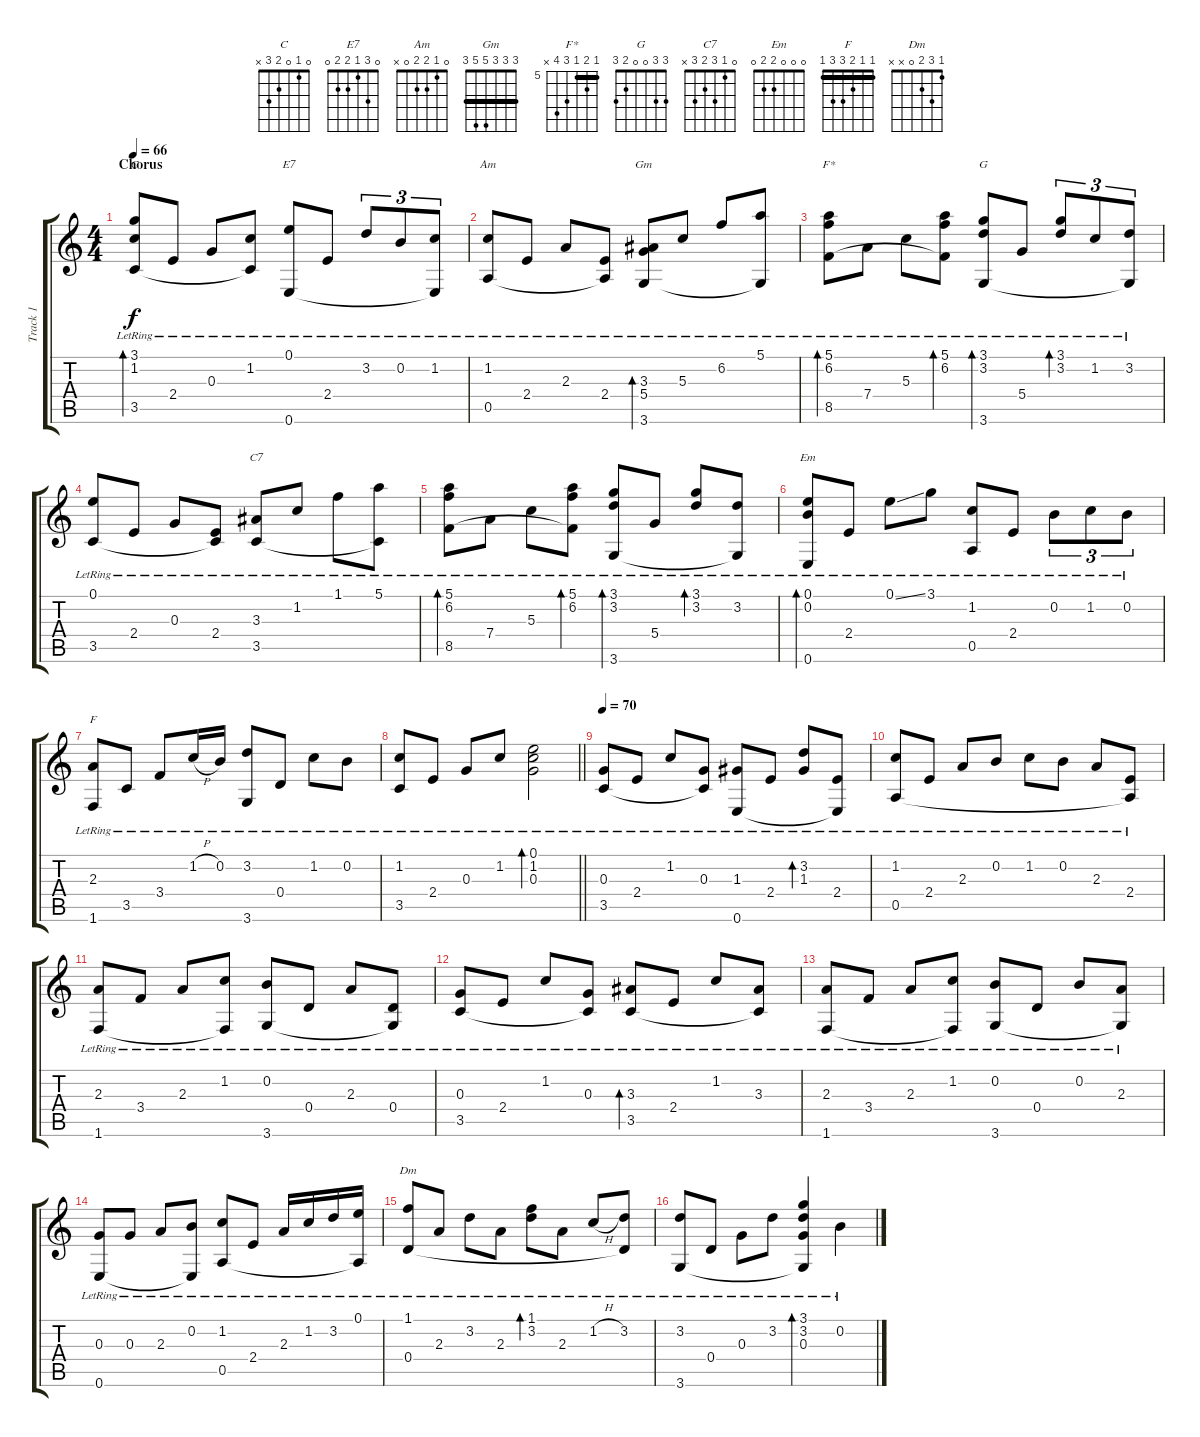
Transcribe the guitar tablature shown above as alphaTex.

\track ("Track 1" "Track 1") {instrument acousticguitarnylon}
\staff {score tabs}
\tuning (E4 B3 G3 D3 A2 E2) {hide}
\chord ("C" 0 1 0 2 3 x)
\chord ("E7" 0 3 1 2 2 0)
\chord ("Am" 0 1 2 2 0 x)
\chord ("Gm" 3 3 3 5 5 3) {barre 3}
\chord ("F*" 5 6 5 7 8 x) {firstfret 5 barre 5}
\chord ("G" 3 3 0 0 2 3)
\chord ("C7" 0 1 3 2 3 x)
\chord ("Em" 0 0 0 2 2 0)
\chord ("F" 1 1 2 3 3 1) {barre 1}
\chord ("Dm" 1 3 2 0 x x)
\ts (4 4)
\section ("" "Chorus")
\tempo 66
\clef g2
\ks c
(3.1{lr} 1.2{lr} 3.5{lr}).8{bd 120 ch "C" dy f} 2.4{lr}.8 0.3{lr}.8 (1.2{lr} 3.5{t}).8 (0.1{lr} 0.6{lr}).8{ch "E7"} 2.4{lr}.8 3.2{lr}.8{tu (3 2)} 0.2{lr}.8{tu (3 2)} (1.2{lr} 0.6{t}).8{tu (3 2)} |
(1.2{lr} 0.5{lr}).8{ch "Am"} 2.4{lr}.8 2.3{lr}.8 (2.4{lr} 0.5{t}).8 (3.3{lr} 5.4{lr} 3.6{lr}).8{bd 120 ch "Gm"} 5.3{lr}.8 6.2{lr}.8 (5.1{lr} 3.6{t}).8 |
(5.1{lr} 6.2{lr} 8.5{lr}).8{bd 120 ch "F*"} 7.4{lr}.8 5.3{lr}.8 (5.1{lr} 6.2{lr} 8.5{t}).8{bd 120} (3.1{lr} 3.2{lr} 3.6{lr}).8{bd 120 ch "G"} 5.4{lr}.8 (3.1{lr} 3.2{lr}).8{tu (3 2) bd 120} 1.2{lr}.8{tu (3 2)} (3.2{lr} 3.6{t}).8{tu (3 2)} |
(0.1{lr} 3.5{lr}).8 2.4{lr}.8 0.3{lr}.8 (2.4{lr} 3.5{t}).8 (3.3{lr} 3.5{lr}).8{ch "C7"} 1.2{lr}.8 1.1{lr}.8 (5.1{lr} 3.5{t}).8 |
(5.1{lr} 6.2{lr} 8.5{lr}).8{bd 120} 7.4{lr}.8 5.3{lr}.8 (5.1{lr} 6.2{lr} 8.5{t}).8{bd 120} (3.1{lr} 3.2{lr} 3.6{lr}).8{bd 120} 5.4{lr}.8 (3.1{lr} 3.2{lr}).8{bd 120} (3.2{lr} 3.6{t}).8 |
(0.1{lr} 0.2{lr} 0.6{lr}).8{bd 120 ch "Em"} 2.4{lr}.8 0.1{ss lr}.8 3.1{lr}.8 (1.2{lr} 0.5{lr}).8 2.4{lr}.8 0.2{lr}.8{tu (3 2)} 1.2{lr}.8{tu (3 2)} 0.2{lr}.8{tu (3 2)} |
(2.3{lr} 1.6{lr}).8{ch "F"} 3.5{lr}.8 3.4{lr}.8 1.2{h lr}.16 0.2{lr}.16 (3.2{lr} 3.6).8 0.4{lr}.8 1.2{lr}.8 0.2{lr}.8 |
\barLineRight lightlight
(1.2{lr} 3.5{lr}).8 2.4{lr}.8 0.3{lr}.8 1.2{lr}.8 (0.1{lr} 1.2{lr} 0.3{lr}).2{bd 240} |
\tempo 70
(0.3{lr} 3.5{lr}).8 2.4{lr}.8 1.2{lr}.8 (0.3{lr} 3.5{t}).8 (1.3{lr} 0.6{lr}).8 2.4{lr}.8 (3.2{lr} 1.3{lr}).8{bd 120} (2.4{lr} 0.6{t}).8 |
(1.2{lr} 0.5{lr}).8 2.4{lr}.8 2.3{lr}.8 0.2{lr}.8 1.2{lr}.8 0.2{lr}.8 2.3{lr}.8 (2.4{lr} 0.5{t}).8 |
(2.3{lr} 1.6{lr}).8 3.4{lr}.8 2.3{lr}.8 (1.2{lr} 1.6{t}).8 (0.2{lr} 3.6{lr}).8 0.4{lr}.8 2.3{lr}.8 (0.4{lr} 3.6{t}).8 |
(0.3{lr} 3.5{lr}).8 2.4{lr}.8 1.2{lr}.8 (0.3{lr} 3.5{t}).8 (3.3{lr} 3.5{lr}).8{bd 120} 2.4{lr}.8 1.2{lr}.8 (3.3{lr} 3.5{t}).8 |
(2.3{lr} 1.6{lr}).8 3.4{lr}.8 2.3{lr}.8 (1.2{lr} 1.6{t}).8 (0.2{lr} 3.6{lr}).8 0.4{lr}.8 0.2{lr}.8 (2.3{lr} 3.6{t}).8 |
(0.3{lr} 0.6{lr}).8 0.3{lr}.8 2.3{lr}.8 (0.2{lr} 0.6{t}).8 (1.2{lr} 0.5{lr}).8 2.4{lr}.8 2.3{lr}.16 1.2{lr}.16 3.2{lr}.16 (0.1{lr} 0.5{t}).16 |
(1.1{lr} 0.4{lr}).8{ch "Dm"} 2.3{lr}.8 3.2{lr}.8 2.3{lr}.8 (1.1{lr} 3.2{lr}).8{bd 120} 2.3{lr}.8 1.2{h lr}.8 (3.2{lr} 0.4{t}).8 |
(3.2{lr} 3.6{lr}).8 0.4{lr}.8 0.3{lr}.8 3.2{lr}.8 (3.1{lr} 3.2{lr} 0.3{lr} 3.6{t}).4{bd 120} 0.2{lr}.4
